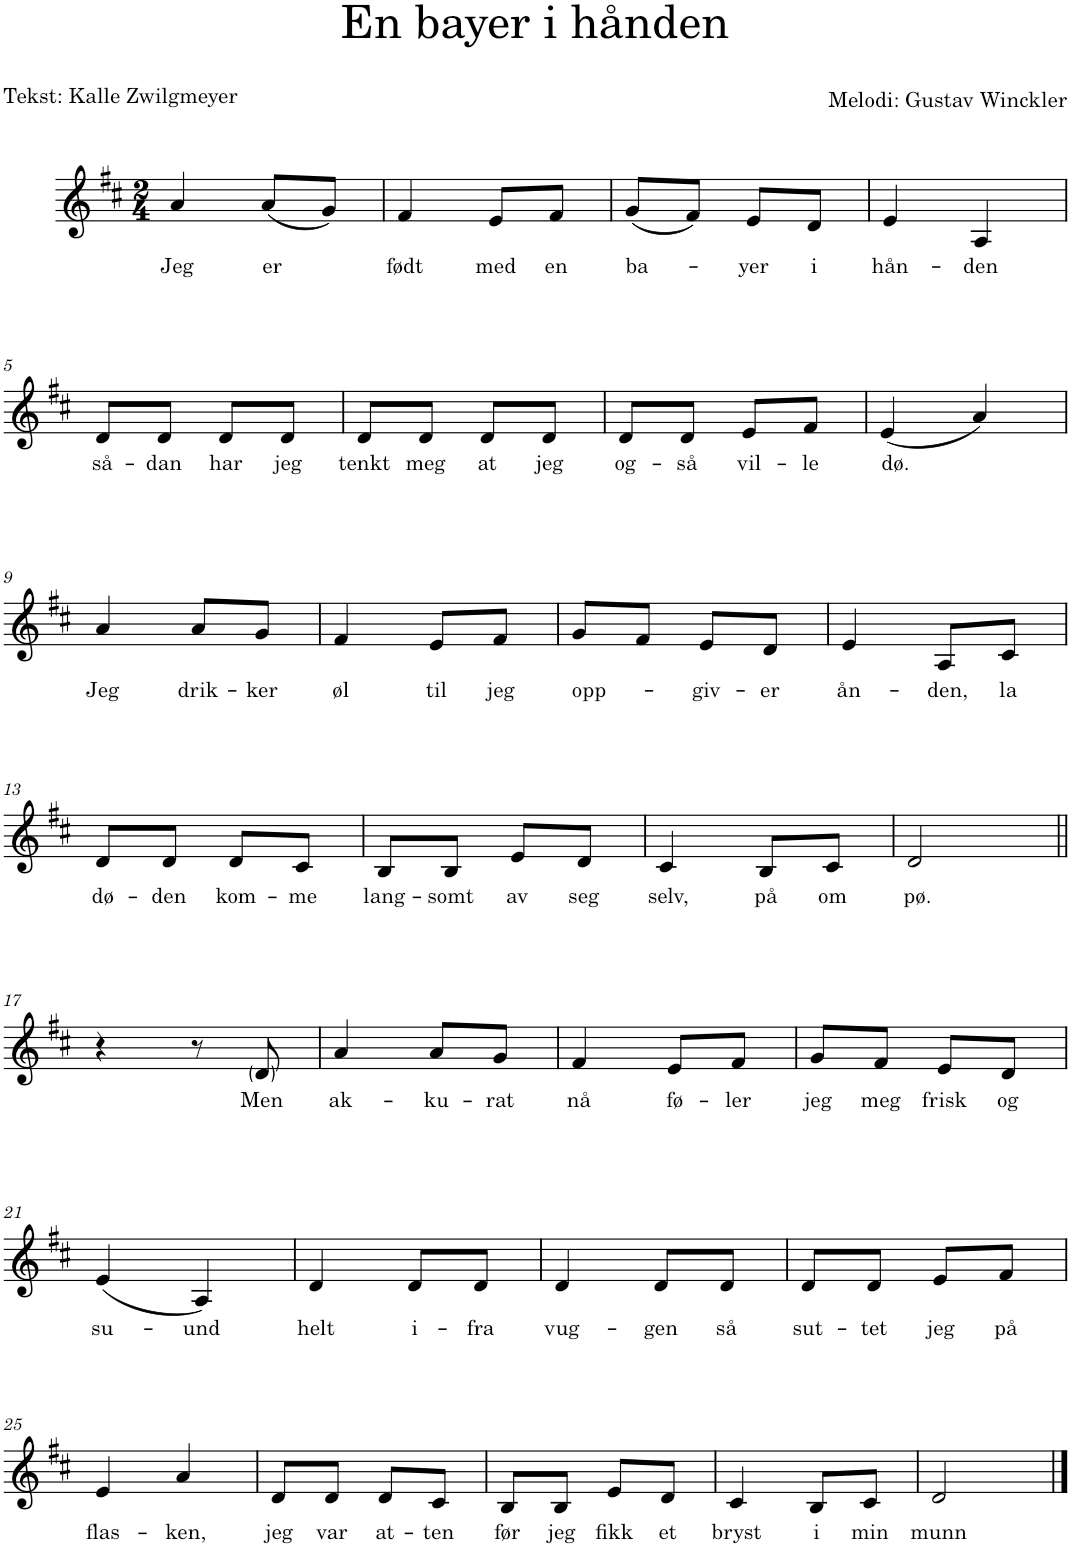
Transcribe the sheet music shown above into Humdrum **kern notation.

**kern	**text
*part1	*part1
*staff1	*staff1
*I"Piano	*
*I'Pno.	*
*clefG2	*
*k[f#c#]	*
*M2/4	*
=1	=1
!	!LO:LY:b
4a/	Jeg
!	!LO:LY:b
(8a/L	er
8g/J)	.
=2	=2
!	!LO:LY:b
4f#/	født
!	!LO:LY:b
8e/L	med
!	!LO:LY:b
8f#/J	en
=3	=3
!	!LO:LY:b
(8g/L	ba-
8f#/J)	.
!	!LO:LY:b
8e/L	-yer
!	!LO:LY:b
8d/J	i
=4	=4
!	!LO:LY:b
4e/	hån-
!	!LO:LY:b
4A/	-den
!!LO:LB:g=z
=5	=5
!	!LO:LY:b
8d/L	så-
!	!LO:LY:b
8d/J	-dan
!	!LO:LY:b
8d/L	har
!	!LO:LY:b
8d/J	jeg
=6	=6
!	!LO:LY:b
8d/L	tenkt
!	!LO:LY:b
8d/J	meg
!	!LO:LY:b
8d/L	at
!	!LO:LY:b
8d/J	jeg
=7	=7
!	!LO:LY:b
8d/L	og-
!	!LO:LY:b
8d/J	-så
!	!LO:LY:b
8e/L	vil-
!	!LO:LY:b
8f#/J	-le
=8	=8
!	!LO:LY:b
(4e/	dø.
4a/)	.
!!LO:LB:g=z
=9	=9
!	!LO:LY:b
4a/	Jeg
!	!LO:LY:b
8a/L	drik-
!	!LO:LY:b
8g/J	-ker
=10	=10
!	!LO:LY:b
4f#/	øl
!	!LO:LY:b
8e/L	til
!	!LO:LY:b
8f#/J	jeg
=11	=11
!	!LO:LY:b
8g/L	opp-
8f#/J	.
!	!LO:LY:b
8e/L	-giv-
!	!LO:LY:b
8d/J	-er
=12	=12
!	!LO:LY:b
4e/	ån-
!	!LO:LY:b
8A/L	-den,
!	!LO:LY:b
8c#/J	la
!!LO:LB:g=z
=13	=13
!	!LO:LY:b
8d/L	dø-
!	!LO:LY:b
8d/J	-den
!	!LO:LY:b
8d/L	kom-
!	!LO:LY:b
8c#/J	-me
=14	=14
!	!LO:LY:b
8B/L	lang-
!	!LO:LY:b
8B/J	-somt
!	!LO:LY:b
8e/L	av
!	!LO:LY:b
8d/J	seg
=15	=15
!	!LO:LY:b
4c#/	selv,
!	!LO:LY:b
8B/L	på
!	!LO:LY:b
8c#/J	om
=16	=16
!	!LO:LY:b
2d/	pø.
!!LO:LB:g=z
=17||	=17||
4r	.
8r	.
!	!LO:LY:b
8d/	Men
=18	=18
!	!LO:LY:b
4a/	ak-
!	!LO:LY:b
8a/L	-ku-
!	!LO:LY:b
8g/J	-rat
=19	=19
!	!LO:LY:b
4f#/	nå
!	!LO:LY:b
8e/L	fø-
!	!LO:LY:b
8f#/J	-ler
=20	=20
!	!LO:LY:b
8g/L	jeg
!	!LO:LY:b
8f#/J	meg
!	!LO:LY:b
8e/L	frisk
!	!LO:LY:b
8d/J	og
!!LO:LB:g=z
=21	=21
!	!LO:LY:b
(4e/	su-
!	!LO:LY:b
4A/)	-und
=22	=22
!	!LO:LY:b
4d/	helt
!	!LO:LY:b
8d/L	i-
!	!LO:LY:b
8d/J	-fra
=23	=23
!	!LO:LY:b
4d/	vug-
!	!LO:LY:b
8d/L	-gen
!	!LO:LY:b
8d/J	så
=24	=24
!	!LO:LY:b
8d/L	sut-
!	!LO:LY:b
8d/J	-tet
!	!LO:LY:b
8e/L	jeg
!	!LO:LY:b
8f#/J	på
!!LO:LB:g=z
=25	=25
!	!LO:LY:b
4e/	flas-
!	!LO:LY:b
4a/	-ken,
=26	=26
!	!LO:LY:b
8d/L	jeg
!	!LO:LY:b
8d/J	var
!	!LO:LY:b
8d/L	at-
!	!LO:LY:b
8c#/J	-ten
=27	=27
!	!LO:LY:b
8B/L	før
!	!LO:LY:b
8B/J	jeg
!	!LO:LY:b
8e/L	fikk
!	!LO:LY:b
8d/J	et
=28	=28
!	!LO:LY:b
4c#/	bryst
!	!LO:LY:b
8B/L	i
!	!LO:LY:b
8c#/J	min
=29	=29
!	!LO:LY:b
2d/	munn
==	==
*-	*-
